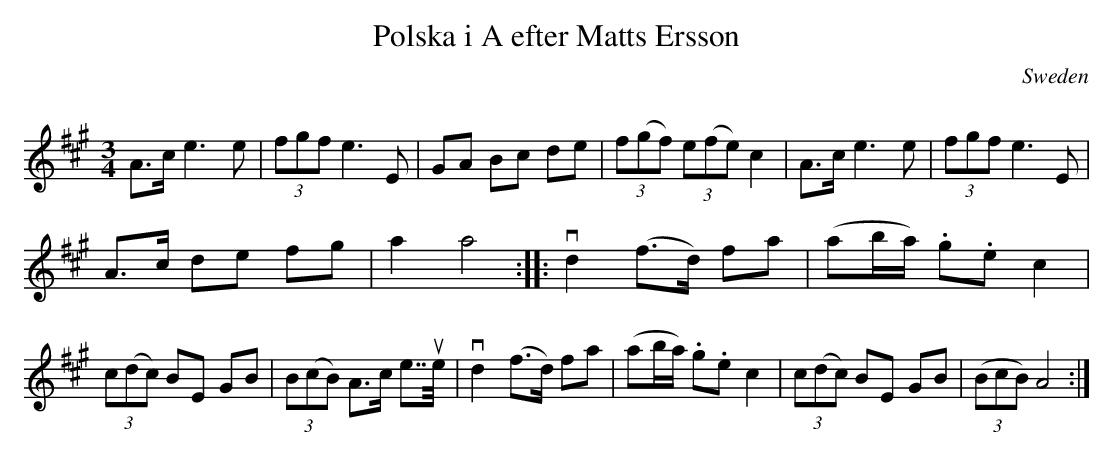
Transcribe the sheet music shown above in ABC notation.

X:1
T:Polska i A efter Matts Ersson
Q:150
M:3/4
L:1/8
O:Sweden
K:A
A>c e3 e | (3fgf e3 E |\
GA Bc de | (3f(gf) (3e(fe) c2 |\
A>c e3e | (3fgf e3 E |
A>c de fg|a2 a4::\
vd2 (f>d) fa | (ab/a/) .g.e c2 |
(3c(dc) BE GB | (3B(cB) A>c e>>ue |\
vd2 (f>d) fa | (ab/a/) .g.e c2 |\
(3c(dc) BE GB | ((3BcB) A4:|
